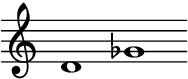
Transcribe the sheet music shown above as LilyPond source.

\version "2.16.2" % absolutely necessary!

% use this to crop output page size to match the snippet
#(ly:set-option 'preview #t)

%%%%%%%%%%%%%%%%%%%%%%%%%%
% here goes the snippet: %
%%%%%%%%%%%%%%%%%%%%%%%%%%
<<
\relative c' {
  \override Staff.TimeSignature #'stencil = ##f 
  \time 3/1
  d1 ges
}
>>